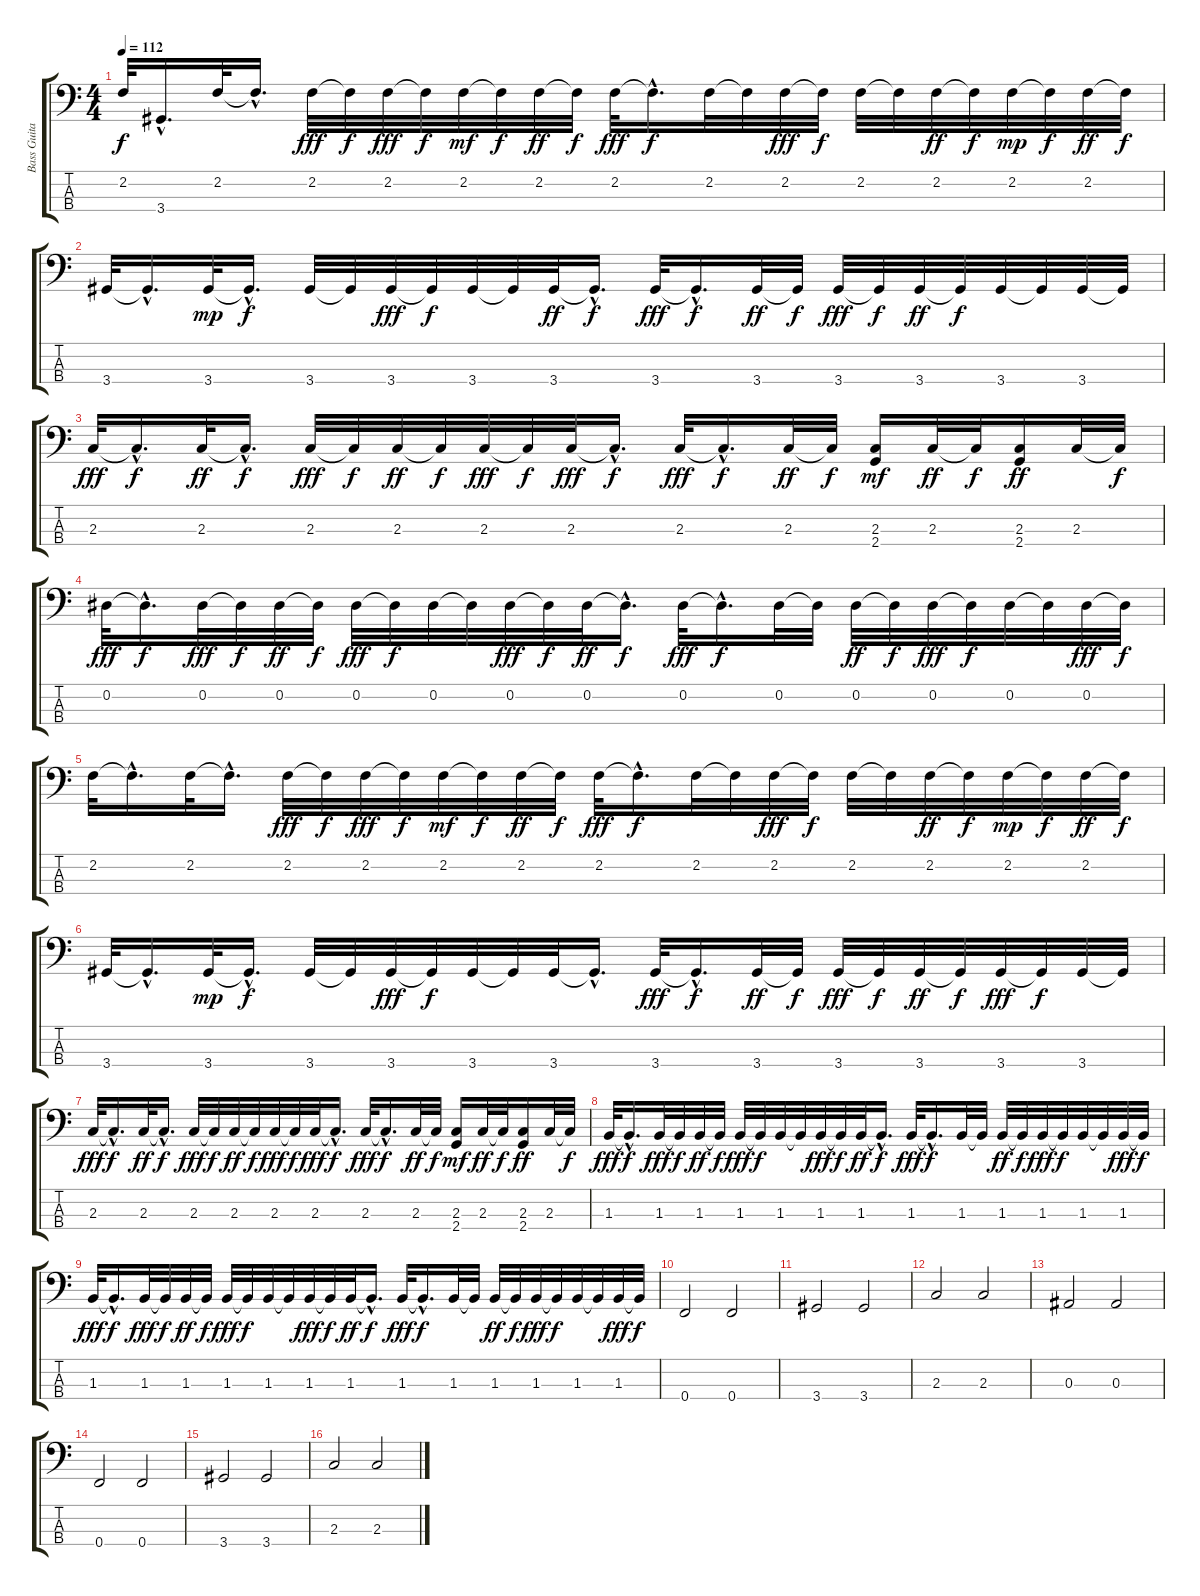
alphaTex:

\track ("Bass Guitar" "Bass Guita") {instrument electricbassfinger}
\staff {score tabs}
\tuning (Ab2 Eb2 Bb1 F1) {hide}
\ts (4 4)
\tempo 112
\clef f4
\ks c
2.2.32{dy f} 3.4{hac t}.16{d} 2.2.32 2.2{hac t}.16{d} 2.2.32{dy fff} 2.2{t}.32{dy f} 2.2.32{dy fff} 2.2{t}.32{dy f} 2.2.32{dy mf} 2.2{t}.32{dy f} 2.2.32{dy ff} 2.2{t}.32{dy f} 2.2.32{dy fff} 2.2{hac t}.16{d dy f} 2.2.32 2.2{t}.32 2.2.32{dy fff} 2.2{t}.32{dy f} 2.2.32 2.2{t}.32 2.2.32{dy ff} 2.2{t}.32{dy f} 2.2.32{dy mp} 2.2{t}.32{dy f} 2.2.32{dy ff} 2.2{t}.32{dy f} |
3.4.32 3.4{hac t}.16{d} 3.4.32{dy mp} 3.4{hac t}.16{d dy f} 3.4.32 3.4{t}.32 3.4.32{dy fff} 3.4{t}.32{dy f} 3.4.32 3.4{t}.32 3.4.32{dy ff} 3.4{hac t}.16{d dy f} 3.4.32{dy fff} 3.4{hac t}.16{d dy f} 3.4.32{dy ff} 3.4{t}.32{dy f} 3.4.32{dy fff} 3.4{t}.32{dy f} 3.4.32{dy ff} 3.4{t}.32{dy f} 3.4.32 3.4{t}.32 3.4.32 3.4{t}.32 |
2.3.32{dy fff} 2.3{hac t}.16{d dy f} 2.3.32{dy ff} 2.3{hac t}.16{d dy f} 2.3.32{dy fff} 2.3{t}.32{dy f} 2.3.32{dy ff} 2.3{t}.32{dy f} 2.3.32{dy fff} 2.3{t}.32{dy f} 2.3.32{dy fff} 2.3{hac t}.16{d dy f} 2.3.32{dy fff} 2.3{hac t}.16{d dy f} 2.3.32{dy ff} 2.3{t}.32{dy f} (2.3 2.4).16{dy mf} 2.3.32{dy ff} 2.3{t}.32{dy f} (2.3 2.4).16{dy ff} 2.3.32 2.3{t}.32{dy f} |
0.2.32{dy fff} 0.2{hac t}.16{d dy f} 0.2.32{dy fff} 0.2{t}.32{dy f} 0.2.32{dy ff} 0.2{t}.32{dy f} 0.2.32{dy fff} 0.2{t}.32{dy f} 0.2.32 0.2{t}.32 0.2.32{dy fff} 0.2{t}.32{dy f} 0.2.32{dy ff} 0.2{hac t}.16{d dy f} 0.2.32{dy fff} 0.2{hac t}.16{d dy f} 0.2.32 0.2{t}.32 0.2.32{dy ff} 0.2{t}.32{dy f} 0.2.32{dy fff} 0.2{t}.32{dy f} 0.2.32 0.2{t}.32 0.2.32{dy fff} 0.2{t}.32{dy f} |
2.2.32 2.2{hac t}.16{d} 2.2.32 2.2{hac t}.16{d} 2.2.32{dy fff} 2.2{t}.32{dy f} 2.2.32{dy fff} 2.2{t}.32{dy f} 2.2.32{dy mf} 2.2{t}.32{dy f} 2.2.32{dy ff} 2.2{t}.32{dy f} 2.2.32{dy fff} 2.2{hac t}.16{d dy f} 2.2.32 2.2{t}.32 2.2.32{dy fff} 2.2{t}.32{dy f} 2.2.32 2.2{t}.32 2.2.32{dy ff} 2.2{t}.32{dy f} 2.2.32{dy mp} 2.2{t}.32{dy f} 2.2.32{dy ff} 2.2{t}.32{dy f} |
3.4.32 3.4{hac t}.16{d} 3.4.32{dy mp} 3.4{hac t}.16{d dy f} 3.4.32 3.4{t}.32 3.4.32{dy fff} 3.4{t}.32{dy f} 3.4.32 3.4{t}.32 3.4.32 3.4{hac t}.16{d} 3.4.32{dy fff} 3.4{hac t}.16{d dy f} 3.4.32{dy ff} 3.4{t}.32{dy f} 3.4.32{dy fff} 3.4{t}.32{dy f} 3.4.32{dy ff} 3.4{t}.32{dy f} 3.4.32{dy fff} 3.4{t}.32{dy f} 3.4.32 3.4{t}.32 |
2.3.32{dy fff} 2.3{hac t}.16{d dy f} 2.3.32{dy ff} 2.3{hac t}.16{d dy f} 2.3.32{dy fff} 2.3{t}.32{dy f} 2.3.32{dy ff} 2.3{t}.32{dy f} 2.3.32{dy fff} 2.3{t}.32{dy f} 2.3.32{dy fff} 2.3{hac t}.16{d dy f} 2.3.32{dy fff} 2.3{hac t}.16{d dy f} 2.3.32{dy ff} 2.3{t}.32{dy f} (2.3 2.4).16{dy mf} 2.3.32{dy ff} 2.3{t}.32{dy f} (2.3 2.4).16{dy ff} 2.3.32 2.3{t}.32{dy f} |
1.3.32{dy fff} 1.3{hac t}.16{d dy f} 1.3.32{dy fff} 1.3{t}.32{dy f} 1.3.32{dy ff} 1.3{t}.32{dy f} 1.3.32{dy fff} 1.3{t}.32{dy f} 1.3.32 1.3{t}.32 1.3.32{dy fff} 1.3{t}.32{dy f} 1.3.32{dy ff} 1.3{hac t}.16{d dy f} 1.3.32{dy fff} 1.3{hac t}.16{d dy f} 1.3.32 1.3{t}.32 1.3.32{dy ff} 1.3{t}.32{dy f} 1.3.32{dy fff} 1.3{t}.32{dy f} 1.3.32 1.3{t}.32 1.3.32{dy fff} 1.3{t}.32{dy f} |
1.3.32{dy fff} 1.3{hac t}.16{d dy f} 1.3.32{dy fff} 1.3{t}.32{dy f} 1.3.32{dy ff} 1.3{t}.32{dy f} 1.3.32{dy fff} 1.3{t}.32{dy f} 1.3.32 1.3{t}.32 1.3.32{dy fff} 1.3{t}.32{dy f} 1.3.32{dy ff} 1.3{hac t}.16{d dy f} 1.3.32{dy fff} 1.3{hac t}.16{d dy f} 1.3.32 1.3{t}.32 1.3.32{dy ff} 1.3{t}.32{dy f} 1.3.32{dy fff} 1.3{t}.32{dy f} 1.3.32 1.3{t}.32 1.3.32{dy fff} 1.3{t}.32{dy f} |
0.4.2 0.4.2 |
3.4.2 3.4.2 |
2.3.2 2.3.2 |
0.3.2 0.3.2 |
0.4.2 0.4.2 |
3.4.2 3.4.2 |
2.3.2 2.3.2
